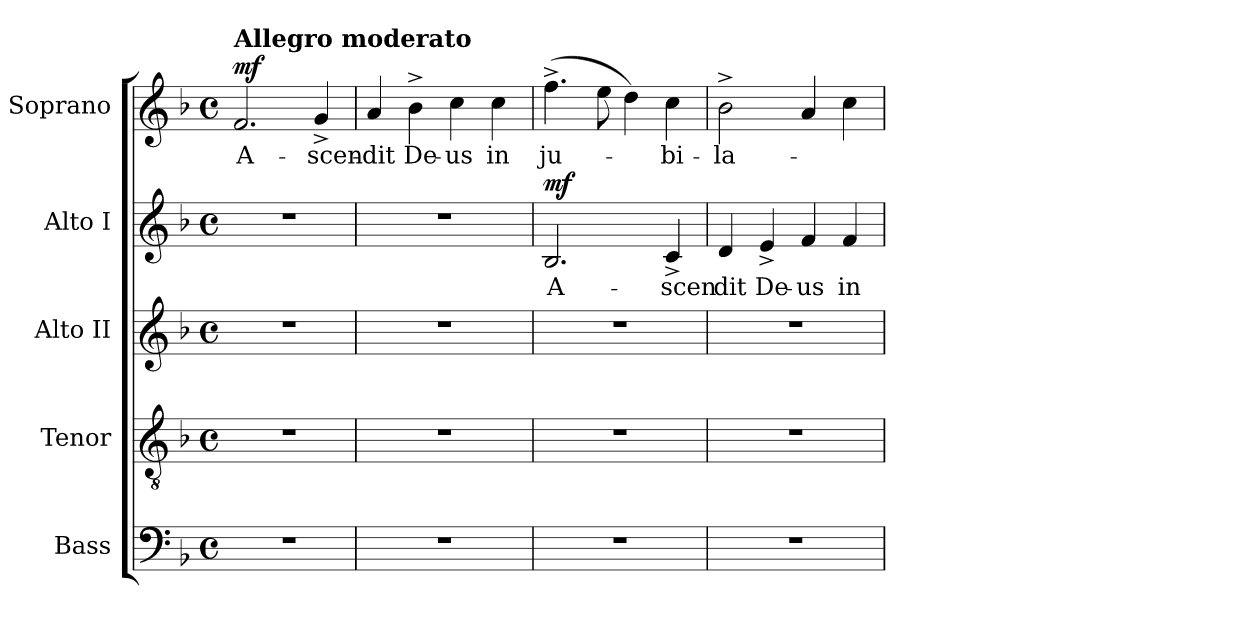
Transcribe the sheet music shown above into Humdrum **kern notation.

**kern	**kern	**kern	**kern	**text	**dynam	**kern	**text	**dynam
*part5	*part4	*part3	*part2	*part2	*part2	*part1	*part1	*part1
*staff5	*staff4	*staff3	*staff2	*staff2	*staff2	*staff1	*staff1	*staff1
*I"Bass	*I"Tenor	*I"Alto II	*I"Alto I	*	*	*I"Soprano	*	*
*I'B.	*I'T.	*I'A2.	*I'A1.	*	*	*I'S.	*	*
!!LO:PB:g=z
*clefF4	*clefGv2	*clefG2	*clefG2	*	*	*clefG2	*	*
*	*ITrd7c12	*	*	*	*	*	*	*
*k[b-]	*k[b-]	*k[b-]	*k[b-]	*	*	*k[b-]	*	*
*F:	*F:	*F:	*F:	*	*	*F:	*	*
*M4/4	*M4/4	*M4/4	*M4/4	*	*	*M4/4	*	*
*met(c)	*met(c)	*met(c)	*met(c)	*	*	*met(c)	*	*
*MM120	*MM120	*MM120	*MM120	*	*	*MM120	*	*
=1	=1	=1	=1	=1	=1	=1	=1	=1
!	!	!	!	!	!	!LO:TX:a:B:t=Allegro moderato	!	!
!	!	!	!	!	!	!	!LO:LY:b:color=#000000	!
1r	1r	1r	1r	.	.	2.fi/	A-	mf
!	!	!	!	!	!	!	!LO:LY:b:color=#000000	!
.	.	.	.	.	.	4g^i/	-scen-	.
=2	=2	=2	=2	=2	=2	=2	=2	=2
*	*	*	*	*	*	*MM108	*	*
!	!	!	!	!	!	!	!LO:LY:b:color=#000000	!
1r	1r	1r	1r	.	.	4ai/	-dit	.
!	!	!	!	!	!	!	!LO:LY:b:color=#000000	!
.	.	.	.	.	.	4b-^i\	De-	.
!	!	!	!	!	!	!	!LO:LY:b:color=#000000	!
.	.	.	.	.	.	4cci\	-us	.
!	!	!	!	!	!	!	!LO:LY:b:color=#000000	!
.	.	.	.	.	.	4cci\	in	.
=3	=3	=3	=3	=3	=3	=3	=3	=3
!	!	!	!	!LO:LY:b:color=#000000	!	!	!	!
!	!	!	!	!	!	!	!LO:LY:b:color=#000000	!
1r	1r	1r	2.B-i/	A-	mf	(4.ff^i\	ju-	.
.	.	.	.	.	.	8eei\	.	.
.	.	.	.	.	.	4ddi\)	.	.
!	!	!	!	!LO:LY:b:color=#000000	!	!	!	!
!	!	!	!	!	!	!	!LO:LY:b:color=#000000	!
.	.	.	4c^i/	-scen	.	4cci\	-bi-	.
=4	=4	=4	=4	=4	=4	=4	=4	=4
!	!	!	!	!LO:LY:b:color=#000000	!	!	!	!
!	!	!	!	!	!	!	!LO:LY:b:color=#000000	!
1r	1r	1r	4di/	dit	.	2b-^i\	-la-	.
!	!	!	!	!LO:LY:b:color=#000000	!	!	!	!
.	.	.	4e^i/	De-	.	.	.	.
!	!	!	!	!LO:LY:b:color=#000000	!	!	!	!
.	.	.	4fi/	-us	.	4ai/	.	.
!	!	!	!	!LO:LY:b:color=#000000	!	!	!	!
.	.	.	4fi/	in	.	4cci\	.	.
=	=	=	=	=	=	=	=	=
*-	*-	*-	*-	*-	*-	*-	*-	*-
